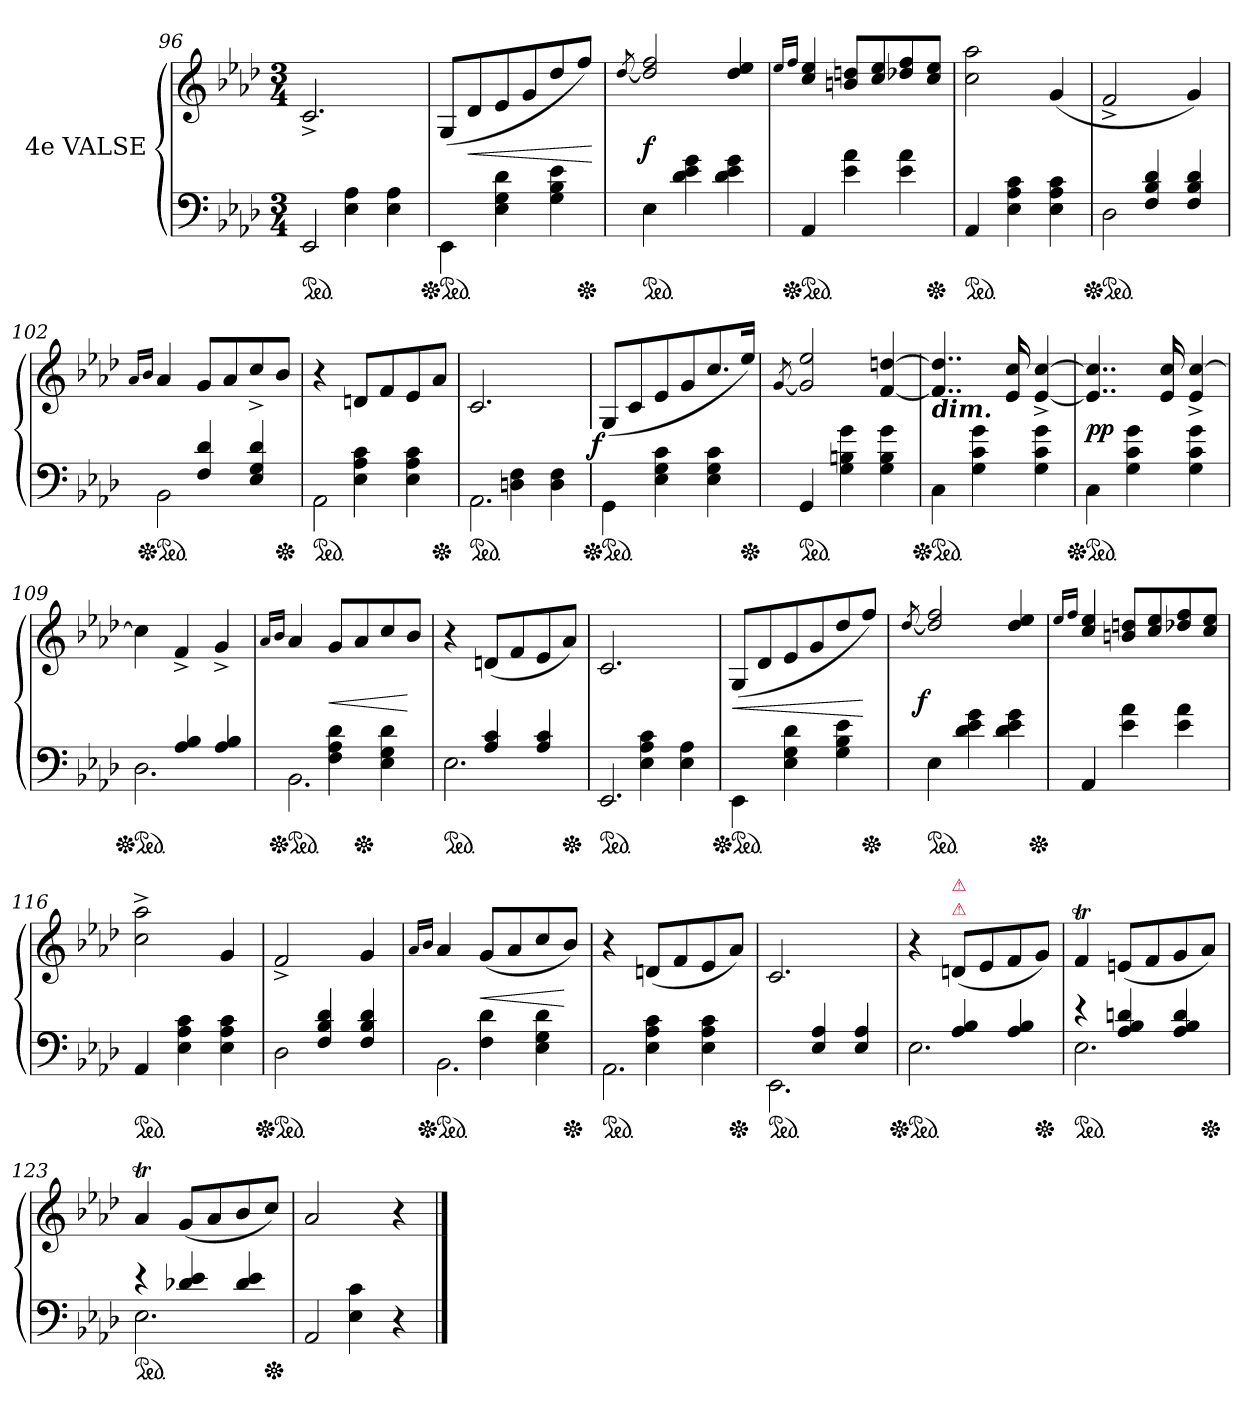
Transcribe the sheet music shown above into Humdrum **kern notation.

**kern	**kern	**dynam
*part1	*part1	*part1
*staff2	*staff1	*staff1/2
*I"4e VALSE	*	*
*clefF4	*clefG2	*
*k[b-e-a-d-]	*k[b-e-a-d-]	*
*M3/4	*M3/4	*
=96	=96	=96
*^	*	*
!LO:TX:b:color=crimson:t=⚠	!	!	!
*ped	*	*	*
4ryy	2EE-/	2.c^<	.
4E-\ 4A-\	.	.	.
4E-\ 4A-\	4ryy	.	.
=97	=97	=97	=97
!LO:TX:b:color=crimson:t=⚠	!	!	!
*v	*v	*	*
*Xped	*	*
*ped	*	*
4EE-\	(>8G/L	.
.	8d-	<
4E- 4G 4d-	8e-	.
.	8g	.
4G 4B- 4e-	8dd-	.
*Xped	*	*
.	8ffJ)	.
.	.	[
=98	=98	=98
.	[8qdd-	.
*ped	*	*
4E-	2dd-]/ 2ff/	f
4d-\ 4e-\ 4g\	.	.
4d-\ 4e-\ 4g\	4dd-/ 4ee-/	.
=99	=99	=99
.	16qqee-LL	.
.	16qqffJJ	.
*Xped	*	*
*ped	*	*
4AA-	4cc/ 4ee-/	.
4e-\ 4a-\	8bn/ 8ddn/L	.
.	8cc/ 8ee-/	.
4e-\ 4a-\	8dd-X/ 8ff/	.
*Xped	*	*
.	8cc/ 8ee-/J	.
=100	=100	=100
*ped	*	*
4AA-	2cc 2aa-	.
4E- 4A- 4c	.	.
4E- 4A- 4c	(>4g	.
=101	=101	=101
*^	*	*
*Xped	*	*	*
*ped	*	*	*
4ryy	2D-	2f^<	.
4F/ 4B-/ 4d-/	.	.	.
4F/ 4B-/ 4d-/	4ryy	4g)	.
=102	=102	=102	=102
.	.	16qa-LL	.
.	.	16qb-JJ	.
*Xped	*	*	*
*ped	*	*	*
4ryy	2BB-	4a-	.
4F/ 4d-/	.	8gL	.
.	.	8a-	.
4E-/ 4G/ 4d-/	4ryy	8cc^<	.
*Xped	*	*	*
.	.	8b-J	.
=103	=103	=103	=103
*ped	*	*	*
4ryy	2AA-	4r	.
4E-\ 4A-\ 4c\	.	8dnL	.
.	.	8f	.
4E-\ 4A-\ 4c\	4ryy	8e-	.
*Xped	*	*	*
.	.	8a-J	.
=104	=104	=104	=104
*ped	*	*	*
4ryy	2.AA-	2.c	.
4Dn\ 4F\	.	.	.
4D\ 4F\	.	.	.
*v	*v	*	*
=105	=105	=105
!	!	!LO:DY:rj
*Xped	*	*
*ped	*	*
4GG\	(>8G/L	f
.	8c/	.
4E- 4G 4c	8e-	.
.	8g	.
4E- 4G 4c	8.cc	.
*Xped	*	*
.	16ee-Jk)	.
=106	=106	=106
.	[8qg	.
*ped	*	*
4GG	2g]/ 2ee-/	.
4G 4Bn 4g	.	.
4G 4B 4g	[4f [4ddn	.
=107	=107	=107
!	!LO:TX:c:Bi:t=dim.	!
*Xped	*	*
*ped	*	*
4C\	4..f] 4..ddn]	.
4G 4c 4g	.	.
.	16e- 16cc	.
4G 4c 4g	[4e-^< [4cc^<	.
=108	=108	=108
*Xped	*	*
*ped	*	*
4C\	4..e-] 4..cc]	pp
4G 4c 4g	.	.
.	16e- 16cc	.
4G 4c 4g	4e-^< [4cc^<	.
=109	=109	=109
*^	*	*
*Xped	*	*	*
*ped	*	*	*
4ryy	2.D-	4cc]	.
4A- 4B-	.	4f^<	.
4A- 4B-	.	4g^<	.
=110	=110	=110	=110
.	.	16qa-LL	.
.	.	16qb-JJ	.
*Xped	*	*	*
*ped	*	*	*
4ryy	2.BB-	4a-	.
4F\ 4A-\ 4d-\	.	8gL	<
*Xped	*	*	*
.	.	8a-	.
4E-\ 4G\ 4d-\	.	8cc	.
.	.	8b-J	[
=111	=111	=111	=111
*ped	*	*	*
4ryy	2.E-	4r	.
4A-/ 4c/	.	(<8dnL	.
.	.	8f	.
4A-/ 4c/	.	8e-	.
*Xped	*	*	*
.	.	8a-J)	.
=112	=112	=112	=112
*ped	*	*	*
4ryy	2.EE-/	2.c	.
4E-\ 4A-\ 4c\	.	.	.
4E-\ 4A-\	.	.	.
*v	*v	*	*
=113	=113	=113
*Xped	*	*
*ped	*	*
4EE-\	(>8G/L	<
.	8d-	.
4E- 4G 4d-	8e-	.
.	8g	.
4G 4B- 4e-	8dd-	.
*Xped	*	*
.	8ffJ)	[
=114	=114	=114
.	[8qdd-	.
!	!	!LO:DY:rj
*ped	*	*
4E-	2dd-]/ 2ff/	f
4d-\ 4e-\ 4g\	.	.
4d-\ 4e-\ 4g\	4dd-/ 4ee-/	.
*Xped	*	*
=115	=115	=115
.	16qqee-LL	.
.	16qqffJJ	.
4AA-	4cc/ 4ee-/	.
4e-\ 4a-\	8bn/ 8ddn/L	.
.	8cc/ 8ee-/	.
4e-\ 4a-\	8dd-X/ 8ff/	.
.	8cc/ 8ee-/J	.
=116	=116	=116
*ped	*	*
4AA-	2cc^< 2aa-^<	.
4E- 4A- 4c	.	.
4E- 4A- 4c	4g	.
=117	=117	=117
*^	*	*
*Xped	*	*	*
*ped	*	*	*
4ryy	2D-	2f^<	.
4F 4B- 4d-	.	.	.
4F/ 4B-/ 4d-/	4ryy	4g	.
=118	=118	=118	=118
.	.	16qa-LL	.
.	.	16qb-JJ	.
*Xped	*	*	*
*ped	*	*	*
4ryy	2.BB-	4a-	.
4F\ 4d-\	.	(<8gL	<
.	.	8a-	.
4E-\ 4G\ 4d-\	.	8cc	.
*Xped	*	*	*
.	.	8b-J)	[
=119	=119	=119	=119
*ped	*	*	*
4ryy	2.AA-	4r	.
4E-\ 4A-\ 4c\	.	(<8dnL	.
.	.	8f	.
4E-\ 4A-\ 4c\	.	8e-	.
*Xped	*	*	*
.	.	8a-J)	.
=120	=120	=120	=120
*ped	*	*	*
4ryy	2.EE-	2.c	.
4E- 4A-	.	.	.
4E- 4A-	.	.	.
=121	=121	=121	=121
*Xped	*	*	*
*ped	*	*	*
4ryy	2.E-	4r	.
!	!	!LO:TX:a:color=crimson:t=⚠	!
!	!	!LO:TX:a:color=crimson:t=⚠	!
4A- 4B-	.	(<8dnL	.
.	.	8e-	.
4A- 4B-	.	8f	.
*Xped	*	*	*
.	.	8gJ)	.
=122	=122	=122	=122
*ped	*	*	*
4re	2.E-	4fT	.
4A- 4B- 4dn	.	(<8enL	.
.	.	8f	.
4A- 4B- 4d	.	8g	.
*Xped	*	*	*
.	.	8a-J)	.
=123	=123	=123	=123
*ped	*	*	*
4re	2.E-	4a-T	.
4d-X 4e-	.	(<8gL	.
.	.	8a-	.
4d- 4e-	.	8b-	.
*Xped	*	*	*
.	.	8ccJ)	.
=124	=124	=124	=124
4ryy	2AA-/	2a-	.
4E-\ 4c\	.	.	.
4r	4ryy	4r	.
*v	*v	*	*
==	==	==
*-	*-	*-
